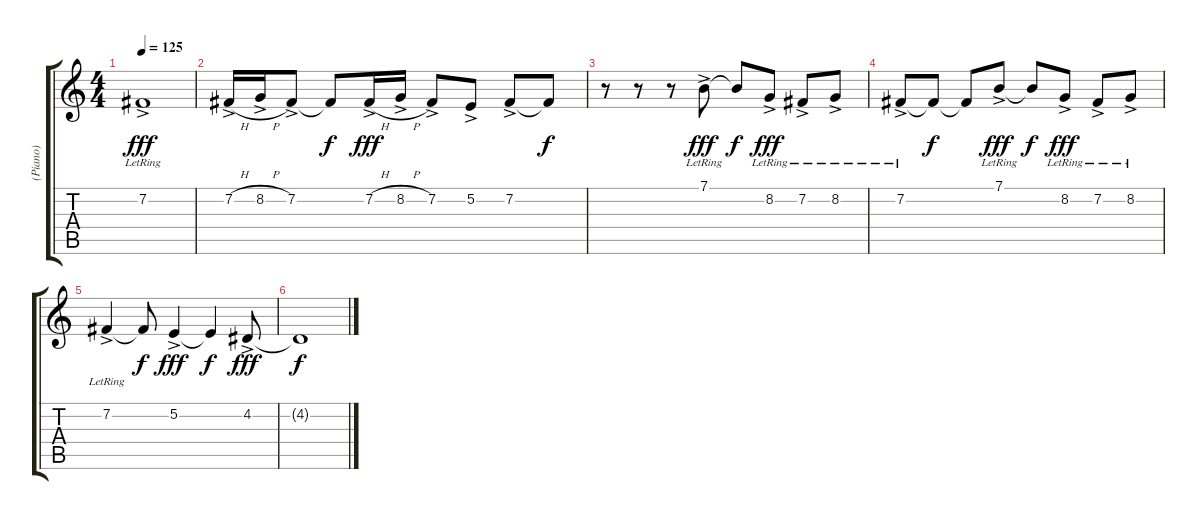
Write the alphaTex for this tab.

\track ("(Piano)" "(Piano)") {instrument brightacousticpiano}
\staff {score tabs}
\tuning (E4 B3 G3 D3 A2 E2) {hide}
\ts (4 4)
\tempo 125
\clef g2
\ks c
7.2{ac lr}.1{dy fff} |
7.2{h ac}.16 8.2{h ac}.16 7.2{ac}.8 7.2{t}.8{dy f} 7.2{h ac}.16{dy fff} 8.2{h ac}.16 7.2{ac}.8 5.2{ac}.8 7.2{ac}.8 7.2{t}.8{dy f} |
r.8 r.8 r.8 7.1{ac lr}.8{dy fff} 7.1{t}.8{dy f} 8.2{ac lr}.8{dy fff} 7.2{ac lr}.8 8.2{ac lr}.8 |
7.2{ac lr}.8 7.2{t}.8{dy f} 7.2{t}.8 7.1{ac lr}.8{dy fff} 7.1{t}.8{dy f} 8.2{ac lr}.8{dy fff} 7.2{ac lr}.8 8.2{ac lr}.8 |
7.2{ac lr}.4 7.2{t}.8{dy f} 5.2{ac}.4{dy fff} 5.2{t}.4{dy f} 4.2{ac}.8{dy fff} |
4.2{t}.1{dy f}
